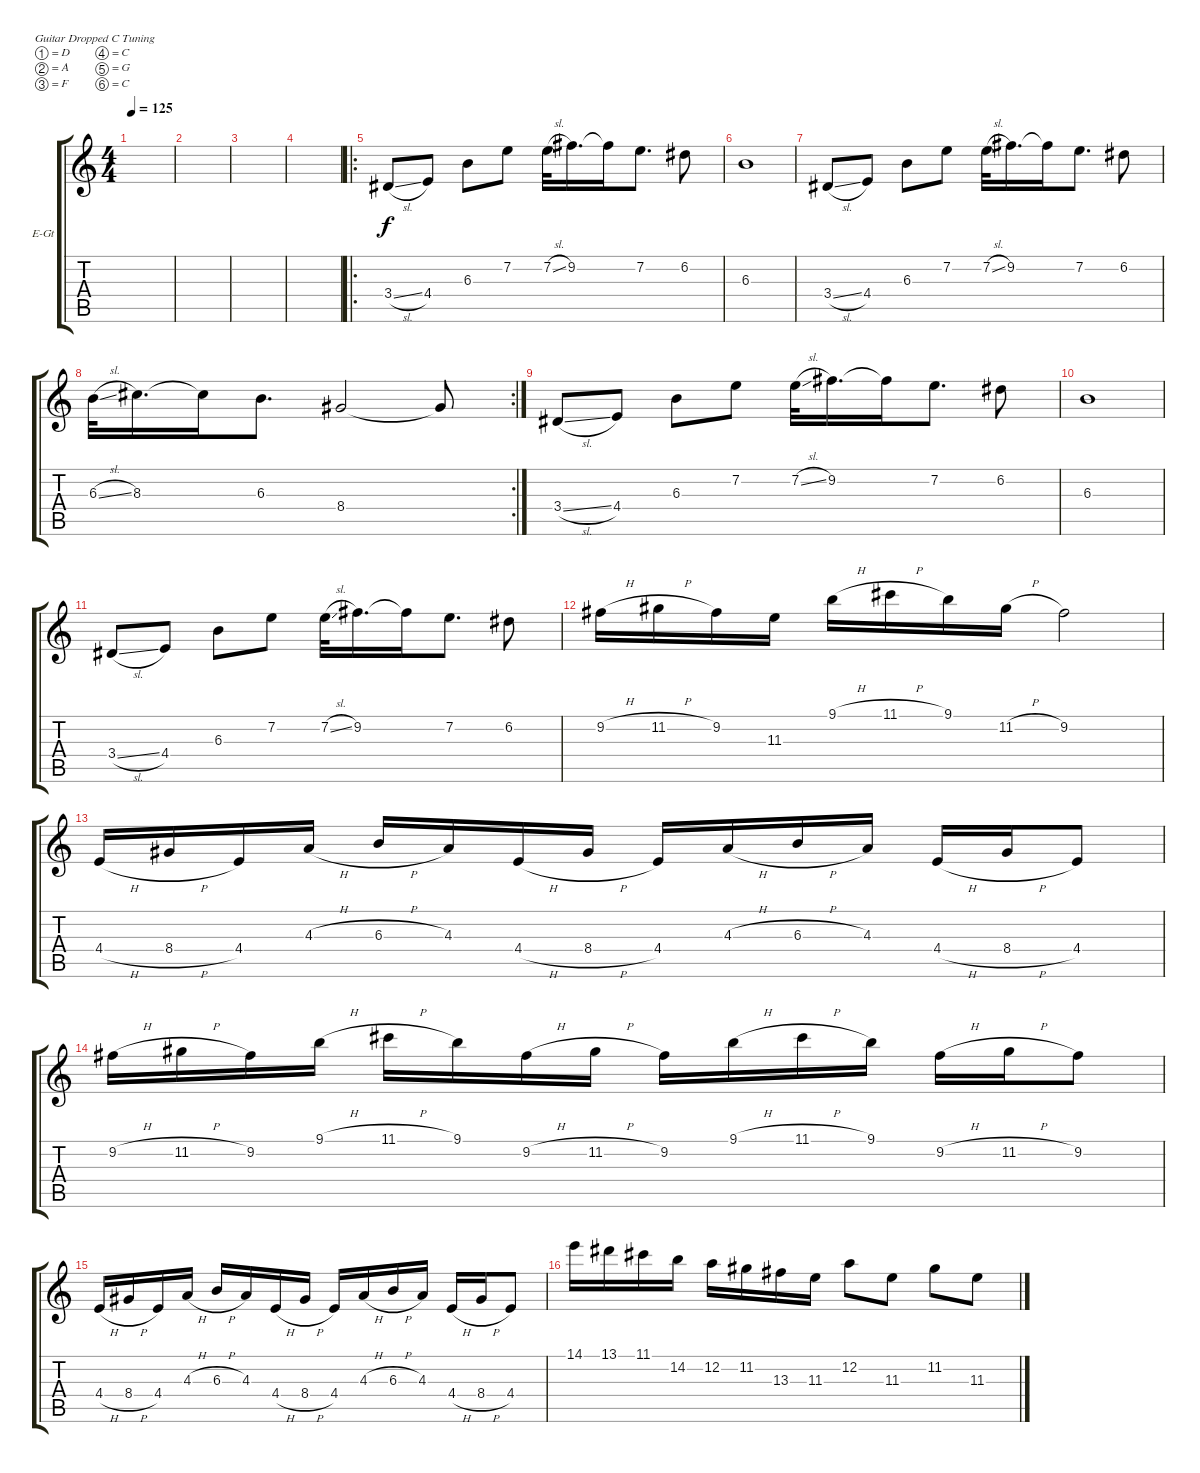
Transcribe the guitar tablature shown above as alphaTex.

\defaultSystemsLayout 4
\bracketExtendMode groupsimilarinstruments
\firstSystemTrackNameOrientation horizontal
\otherSystemsTrackNameOrientation horizontal
\track ("Guitar One" "E-Gt") {instrument distortionguitar}
\staff {score tabs}
\tuning (D4 A3 F3 C3 G2 C2)
\ts (4 4)
\tempo 125
\clef g2
\ks c
|
|
|
|
\ro
3.4{sl}.8 4.4.8 6.3.8 7.2.8 7.2{sl}.32 9.2.16{d} 9.2{t}.16 7.2.8{d} 6.2.8 |
6.3.1 |
3.4{sl}.8 4.4.8 6.3.8 7.2.8 7.2{sl}.32 9.2.16{d} 9.2{t}.16 7.2.8{d} 6.2.8 |
\rc 2
6.3{sl}.32 8.3.16{d} 8.3{t}.16 6.3.8{d} 8.4.2 8.4{t}.8 |
3.4{sl}.8 4.4.8 6.3.8 7.2.8 7.2{sl}.32 9.2.16{d} 9.2{t}.16 7.2.8{d} 6.2.8 |
6.3.1 |
3.4{sl}.8 4.4.8 6.3.8 7.2.8 7.2{sl}.32 9.2.16{d} 9.2{t}.16 7.2.8{d} 6.2.8 |
9.2{h}.16 11.2{h}.16 9.2.16 11.3.16 9.1{h}.16 11.1{h}.16 9.1.16 11.2{h}.16 9.2.2 |
4.4{h}.16 8.4{h}.16 4.4.16 4.3{h}.16 6.3{h}.16 4.3.16 4.4{h}.16 8.4{h}.16 4.4.16 4.3{h}.16 6.3{h}.16 4.3.16 4.4{h}.16 8.4{h}.16 4.4.8 |
9.2{h}.16 11.2{h}.16 9.2.16 9.1{h}.16 11.1{h}.16 9.1.16 9.2{h}.16 11.2{h}.16 9.2.16 9.1{h}.16 11.1{h}.16 9.1.16 9.2{h}.16 11.2{h}.16 9.2.8 |
4.4{h}.16 8.4{h}.16 4.4.16 4.3{h}.16 6.3{h}.16 4.3.16 4.4{h}.16 8.4{h}.16 4.4.16 4.3{h}.16 6.3{h}.16 4.3.16 4.4{h}.16 8.4{h}.16 4.4.8 |
14.1.16 13.1.16 11.1.16 14.2.16 12.2.16 11.2.16 13.3.16 11.3.16 12.2.8 11.3.8 11.2.8 11.3.8
